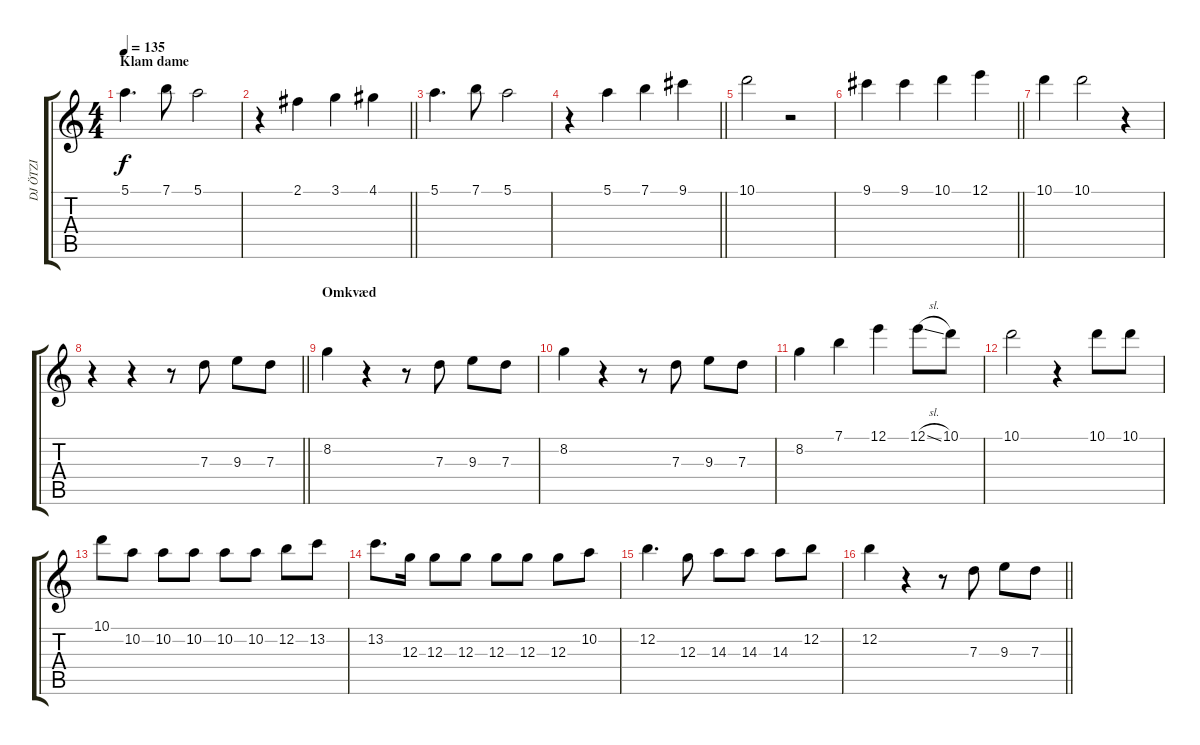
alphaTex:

\track ("DJ ÖTZI" "DJ ÖTZI") {instrument acousticguitarsteel}
\staff {score tabs}
\tuning (E4 B3 G3 D3 A2 E2) {hide}
\ts (4 4)
\section ("" "Klam dame")
\tempo 135
\clef g2
\ks c
5.1.4{d dy f} 7.1.8 5.1.2 |
\barLineRight lightlight
r.4 2.1.4 3.1.4 4.1.4 |
5.1.4{d} 7.1.8 5.1.2 |
\barLineRight lightlight
r.4 5.1.4 7.1.4 9.1.4 |
10.1.2 r.2 |
\barLineRight lightlight
9.1.4 9.1.4 10.1.4 12.1.4 |
10.1.4 10.1.2 r.4 |
\barLineRight lightlight
r.4 r.4 r.8 7.3.8 9.3.8 7.3.8 |
\section ("" "Omkvæd")
8.2.4 r.4 r.8 7.3.8 9.3.8 7.3.8 |
8.2.4 r.4 r.8 7.3.8 9.3.8 7.3.8 |
8.2.4 7.1.4 12.1.4 12.1{sl}.8 10.1.8 |
10.1.2 r.4 10.1.8 10.1.8 |
10.1.8 10.2.8 10.2.8 10.2.8 10.2.8 10.2.8 12.2.8 13.2.8 |
13.2.8{d} 12.3.16 12.3.8 12.3.8 12.3.8 12.3.8 12.3.8 10.2.8 |
12.2.4{d} 12.3.8 14.3.8 14.3.8 14.3.8 12.2.8 |
\barLineRight lightlight
12.2.4 r.4 r.8 7.3.8 9.3.8 7.3.8
